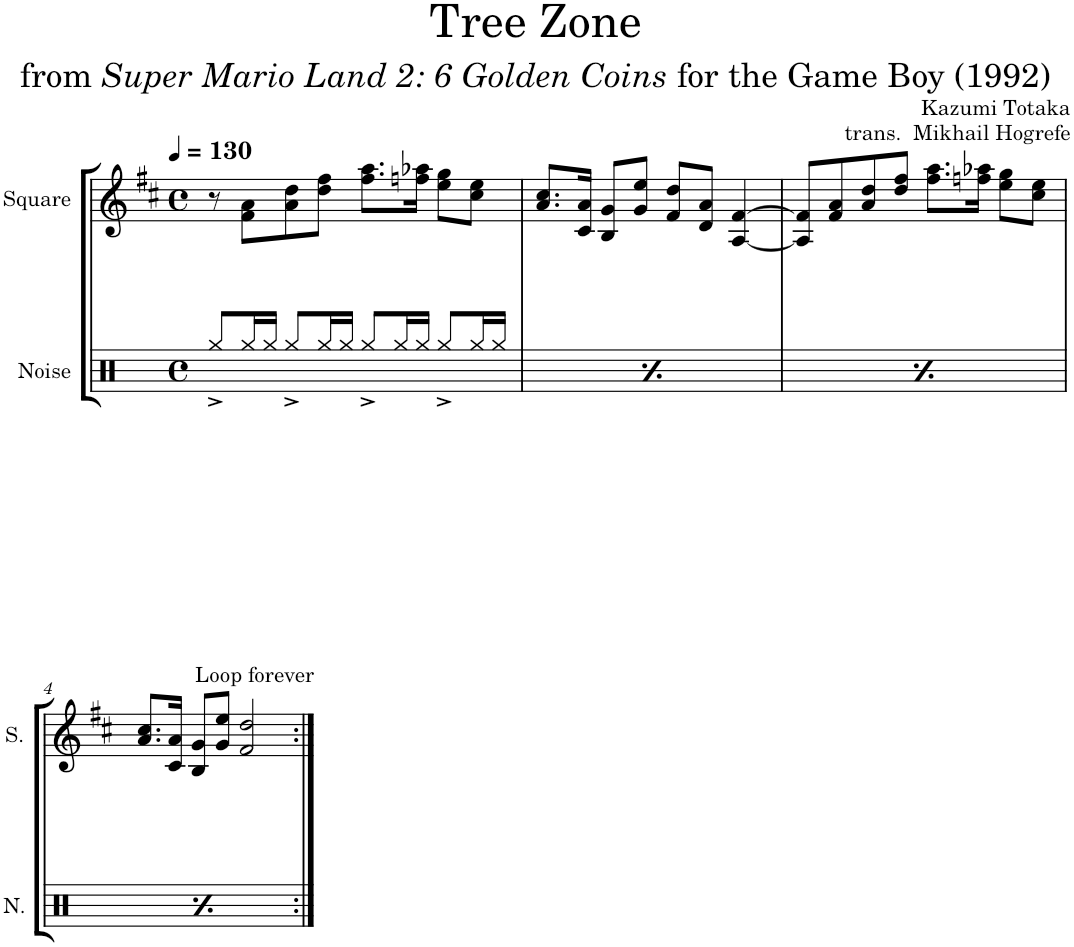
**kern	**kern
*part2	*part1
*staff2	*staff1
*I"Noise	*I"Square
*I'N.	*I'S.
*clefX	*clefG2
*k[]	*k[f#c#]
*M4/4	*M4/4
*met(c)	*met(c)
*MM130	*MM130
=1	=1
8Rgg^/L	8r
16Rgg/L	8f#\ 8a\L
16Rgg/JJ	.
8Rgg^/L	8a\ 8dd\
16Rgg/L	8dd\ 8ff#\J
16Rgg/JJ	.
8Rgg^/L	8.ff#\ 8.aa\L
16Rgg/L	.
16Rgg/JJ	16ffn\ 16aa-X\Jk
8Rgg^/L	8ee\ 8gg\L
16Rgg/L	8cc#\ 8ee\J
16Rgg/JJ	.
=2	=2
8Rgg^/L	8.a/ 8.cc#/L
16Rgg/L	.
16Rgg/JJ	16c#/ 16a/Jk
8Rgg^/L	8B/ 8g/L
16Rgg/L	8g/ 8ee/J
16Rgg/JJ	.
8Rgg^/L	8f#/ 8dd/L
16Rgg/L	8d/ 8a/J
16Rgg/JJ	.
8Rgg^/L	[4A/ [4f#/
16Rgg/L	.
16Rgg/JJ	.
=3	=3
8Rgg^/L	8A/] 8f#/]L
16Rgg/L	8f#/ 8a/
16Rgg/JJ	.
8Rgg^/L	8a/ 8dd/
16Rgg/L	8dd/ 8ff#/J
16Rgg/JJ	.
8Rgg^/L	8.ff#\ 8.aa\L
16Rgg/L	.
16Rgg/JJ	16ffn\ 16aa-X\Jk
8Rgg^/L	8ee\ 8gg\L
16Rgg/L	8cc#\ 8ee\J
16Rgg/JJ	.
!!LO:LB:g=z
=4	=4
8Rgg^/L	8.a/ 8.cc#/L
16Rgg/L	.
16Rgg/JJ	16c#/ 16a/Jk
8Rgg^/L	8B/ 8g/L
!	!LO:TX:a:t=Loop forever
16Rgg/L	8g/ 8ee/J
16Rgg/JJ	.
8Rgg^/L	2f#/ 2dd/
16Rgg/L	.
16Rgg/JJ	.
8Rgg^/L	.
16Rgg/L	.
16Rgg/JJ	.
=:|!	=:|!
*-	*-
